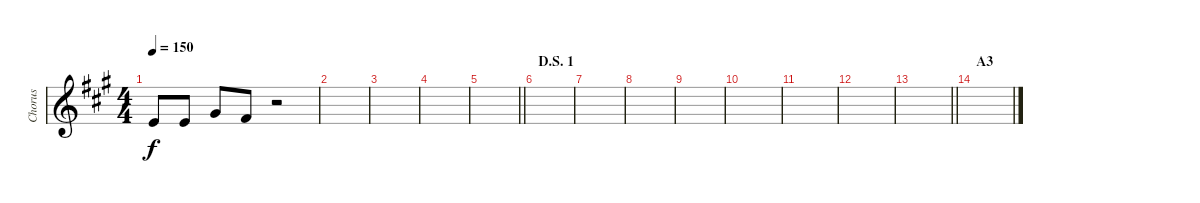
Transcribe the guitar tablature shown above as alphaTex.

\track ("Chorus" "Chorus") {instrument cello}
\staff {score}
\tuning (E4 B3 G3 D3 A2 E2) {hide}
\ts (4 4)
\tempo 150
\clef g2
\ks a
0.1.8{dy f} 0.1.8 4.1.8 2.1.8 r.2 |
|
|
|
\barLineRight lightlight
|
\section ("" "D.S. 1")
|
|
|
|
|
|
|
\barLineRight lightlight
|
\section ("" "A3")
